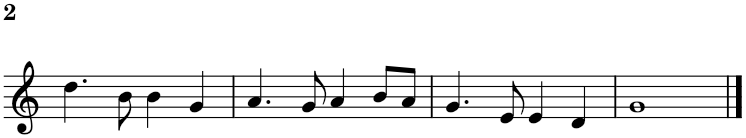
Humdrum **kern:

**kern
*part1
*staff1
*I"Piano
*I'Pno.
!!LO:PB:g=z
*clefG2
*k[]
*M4/4
=14
4.dd\
8b\
4b\
4g/
=15
4.a/
8g/
4a/
8b/L
8a/J
=16
4.g/
8e/
4e/
4d/
=17
1g
==
*-
